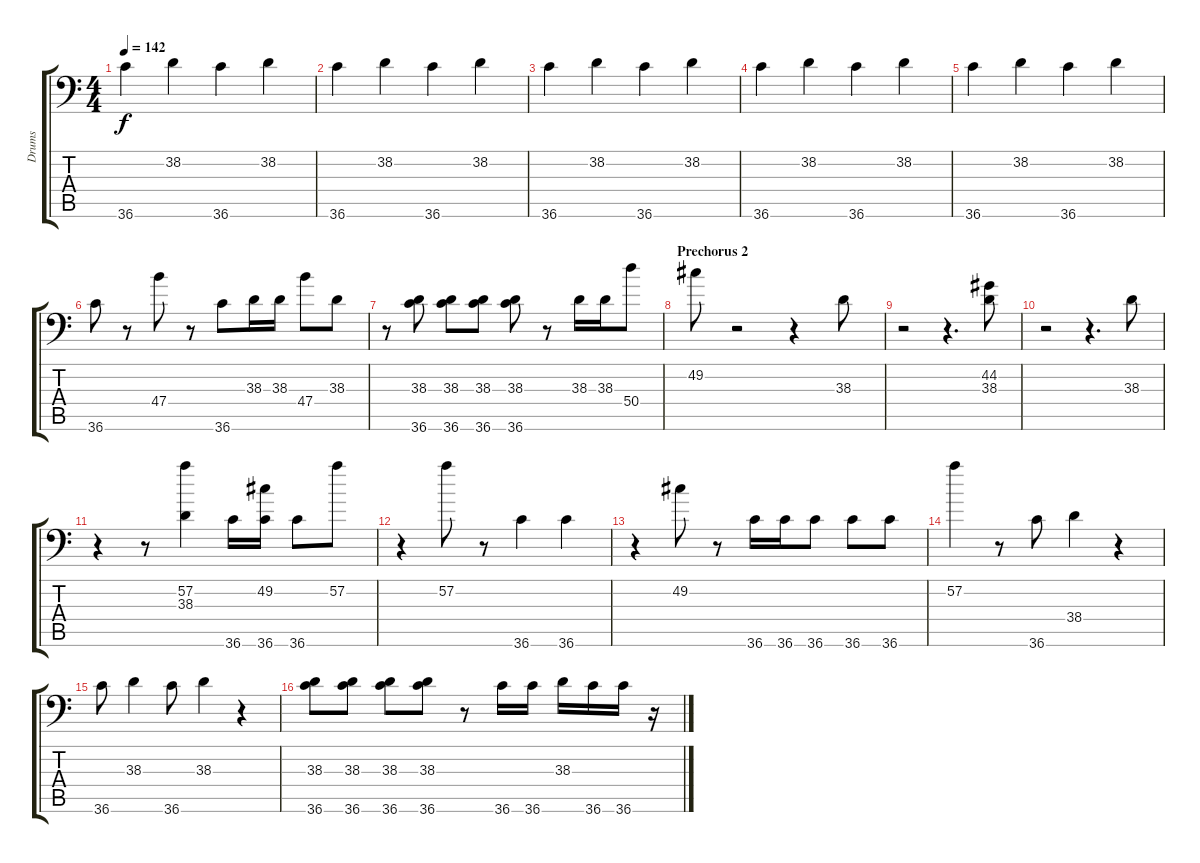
\track ("Drums" "Drums") {instrument acousticgrandpiano}
\staff {score tabs}
\tuning (C-1 C-1 C-1 C-1 C-1 C-1) {hide}
\ts (4 4)
\tempo 142
\clef f4
\ks c
36.6.4{dy f} 38.2.4 36.6.4 38.2.4 |
36.6.4 38.2.4 36.6.4 38.2.4 |
36.6.4 38.2.4 36.6.4 38.2.4 |
36.6.4 38.2.4 36.6.4 38.2.4 |
36.6.4 38.2.4 36.6.4 38.2.4 |
36.6.8 r.8 47.4.8 r.8 36.6.8 38.3.16 38.3.16 47.4.8 38.3.8 |
r.8 (38.3 36.6).8 (38.3 36.6).8 (38.3 36.6).8 (38.3 36.6).8 r.8 38.3.16 38.3.16 50.4.8 |
\section ("" "Prechorus 2")
49.2.8 r.2 r.4 38.3.8 |
r.2 r.4{d} (44.2 38.3).8 |
r.2 r.4{d} 38.3.8 |
r.4 r.8 (57.2 38.3).4 36.6.16 (49.2 36.6).16 36.6.8 57.2.8 |
r.4 57.2.8 r.8 36.6.4 36.6.4 |
r.4 49.2.8 r.8 36.6.16 36.6.16 36.6.8 36.6.8 36.6.8 |
57.2.4 r.8 36.6.8 38.4.4 r.4 |
36.6.8 38.3.4 36.6.8 38.3.4 r.4 |
(38.3 36.6).8 (38.3 36.6).8 (38.3 36.6).8 (38.3 36.6).8 r.8 36.6.16 36.6.16 38.3.16 36.6.16 36.6.16 r.16
